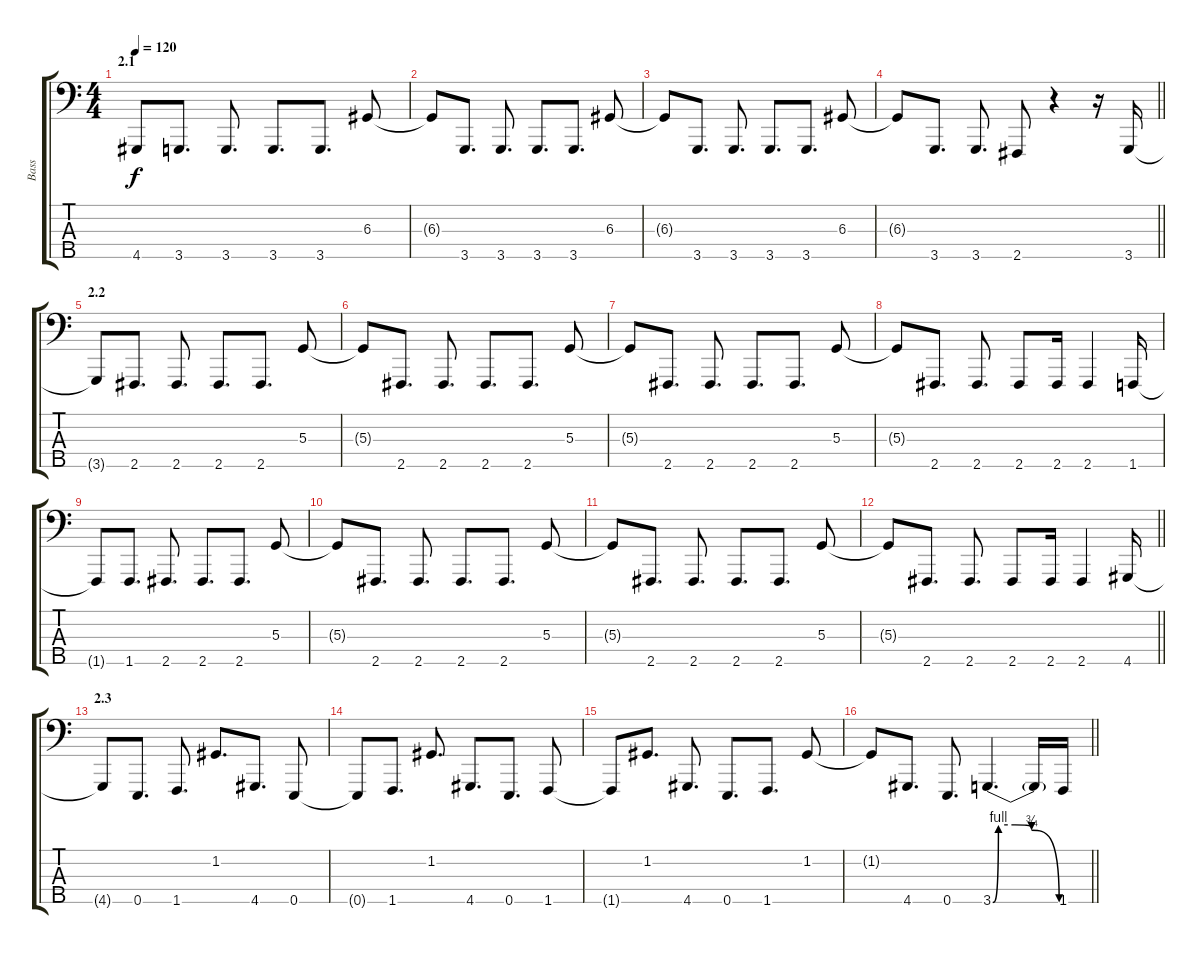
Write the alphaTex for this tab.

\track ("Bass" "Bass") {instrument slapbass2}
\staff {score tabs}
\tuning (C2 G1 D1 A0 E0) {hide}
\ts (4 4)
\section ("" "2.1")
\tempo 120
\clef f4
\ks c
4.5{t}.8{dy f} 3.5.8{d} 3.5.8{d} 3.5.8{d} 3.5.8{d} 6.3.8 |
6.3{t}.8 3.5.8{d} 3.5.8{d} 3.5.8{d} 3.5.8{d} 6.3.8 |
6.3{t}.8 3.5.8{d} 3.5.8{d} 3.5.8{d} 3.5.8{d} 6.3.8 |
\barLineRight lightlight
6.3{t}.8 3.5.8{d} 3.5.8{d} 2.5.8 r.4 r.16 3.5.16 |
\section ("" "2.2")
3.5{t}.8 2.5.8{d} 2.5.8{d} 2.5.8{d} 2.5.8{d} 5.3.8 |
5.3{t}.8 2.5.8{d} 2.5.8{d} 2.5.8{d} 2.5.8{d} 5.3.8 |
5.3{t}.8 2.5.8{d} 2.5.8{d} 2.5.8{d} 2.5.8{d} 5.3.8 |
5.3{t}.8 2.5.8{d} 2.5.8{d} 2.5.8 2.5.16 2.5.4 1.5.16 |
1.5{t}.8 1.5.8{d} 2.5.8{d} 2.5.8{d} 2.5.8{d} 5.3.8 |
5.3{t}.8 2.5.8{d} 2.5.8{d} 2.5.8{d} 2.5.8{d} 5.3.8 |
5.3{t}.8 2.5.8{d} 2.5.8{d} 2.5.8{d} 2.5.8{d} 5.3.8 |
\barLineRight lightlight
5.3{t}.8 2.5.8{d} 2.5.8{d} 2.5.8 2.5.16 2.5.4 4.5.16 |
\section ("" "2.3")
4.5{t}.8 0.5.8{d} 1.5.8{d} 1.2.8{d} 4.5.8{d} 0.5.8 |
0.5{t}.8 1.5.8{d} 1.2.8{d} 4.5.8{d} 0.5.8{d} 1.5.8 |
1.5{t}.8 1.2.8{d} 4.5.8{d} 0.5.8{d} 1.5.8{d} 1.2.8 |
\barLineRight lightlight
1.2{t}.8 4.5.8{d} 0.5.8{d} 3.5{be (custom 0 0 5 4 20 4 35 3 60 0)}.4{d} 3.5{t}.16 1.5.16
